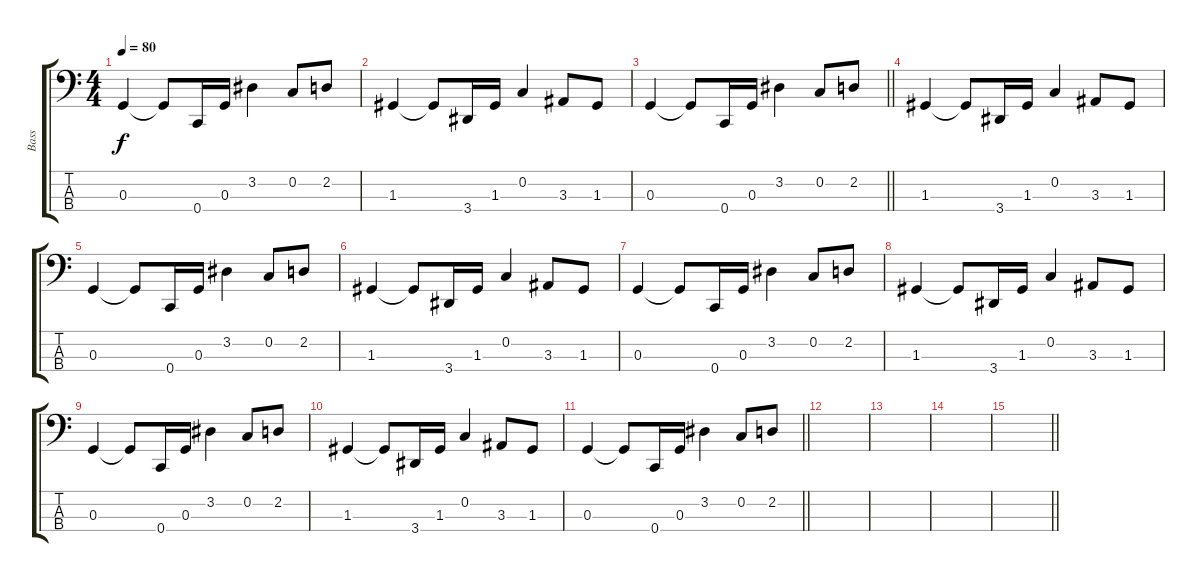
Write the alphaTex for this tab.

\track ("Bass" "Bass") {instrument fretlessbass}
\staff {score tabs}
\tuning (F2 C2 G1 C1) {hide}
\ts (4 4)
\tempo 80
\clef f4
\ks c
0.3.4{dy f} 0.3{t}.8 0.4.16 0.3.16 3.2.4 0.2.8 2.2.8 |
1.3.4 1.3{t}.8 3.4.16 1.3.16 0.2.4 3.3.8 1.3.8 |
\barLineRight lightlight
0.3.4 0.3{t}.8 0.4.16 0.3.16 3.2.4 0.2.8 2.2.8 |
1.3.4 1.3{t}.8 3.4.16 1.3.16 0.2.4 3.3.8 1.3.8 |
0.3.4 0.3{t}.8 0.4.16 0.3.16 3.2.4 0.2.8 2.2.8 |
1.3.4 1.3{t}.8 3.4.16 1.3.16 0.2.4 3.3.8 1.3.8 |
0.3.4 0.3{t}.8 0.4.16 0.3.16 3.2.4 0.2.8 2.2.8 |
1.3.4 1.3{t}.8 3.4.16 1.3.16 0.2.4 3.3.8 1.3.8 |
0.3.4 0.3{t}.8 0.4.16 0.3.16 3.2.4 0.2.8 2.2.8 |
1.3.4 1.3{t}.8 3.4.16 1.3.16 0.2.4 3.3.8 1.3.8 |
\barLineRight lightlight
0.3.4 0.3{t}.8 0.4.16 0.3.16 3.2.4 0.2.8 2.2.8 |
|
|
|
\barLineRight lightlight
